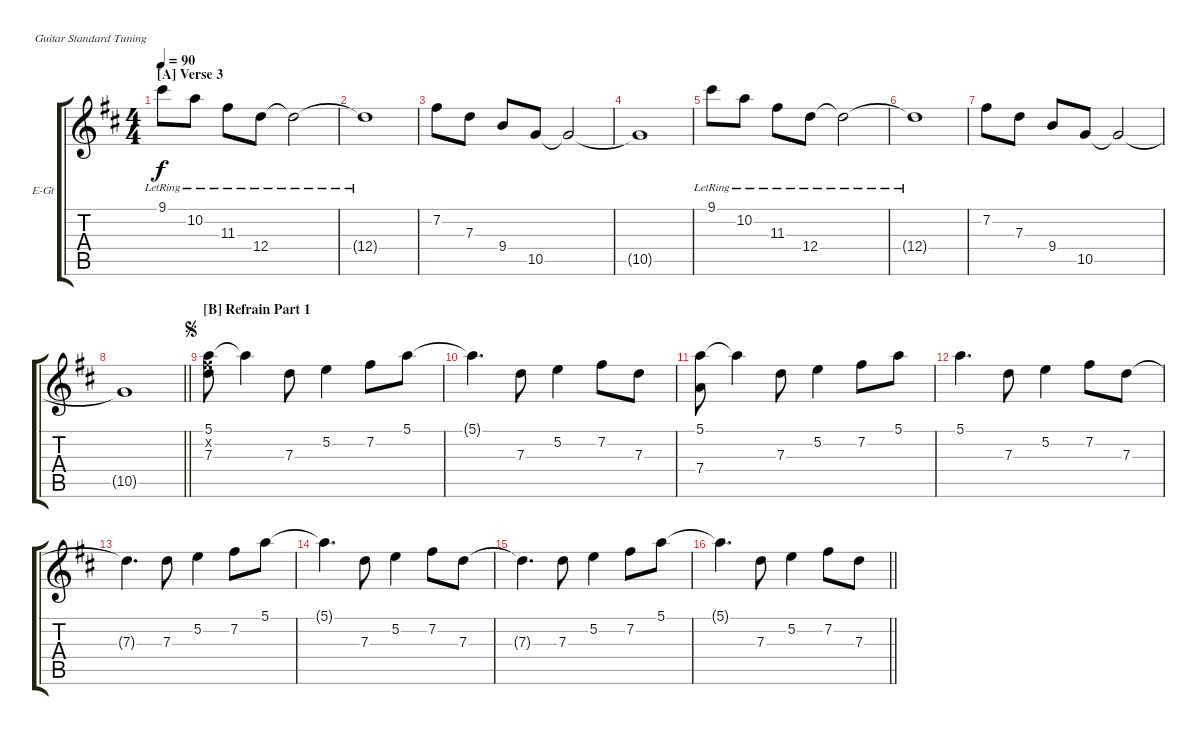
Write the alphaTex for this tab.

\defaultSystemsLayout 4
\bracketExtendMode groupsimilarinstruments
\firstSystemTrackNameOrientation horizontal
\otherSystemsTrackNameOrientation horizontal
\track ("Lead Guitar" "E-Gt") {instrument electricguitarclean}
\staff {score tabs}
\tuning (E4 B3 G3 D3 A2 E2)
\ts (4 4)
\section ("A" "Verse 3")
\tempo 90
\clef g2
\scale
0.336898
\ks d
9.1{lr}.8{dy f} 10.2{lr}.8 11.3{lr}.8 12.4{lr}.8 12.4{lr t}.2 |
\scale
0.163102 12.4{lr t}.1 |
\scale
0.336898 7.2.8 7.3.8 9.4.8 10.5.8 10.5{t}.2 |
\scale
0.163102 10.5{t}.1 |
\scale
0.336898 9.1{lr}.8 10.2{lr}.8 11.3{lr}.8 12.4{lr}.8 12.4{lr t}.2 |
\scale
0.163102 12.4{lr t}.1 |
\scale
0.336898 7.2.8 7.3.8 9.4.8 10.5.8 10.5{t}.2 |
\scale
0.163102
\barLineRight lightlight
10.5{t}.1 |
\section ("B" "Refrain Part 1")
\jump segno
\scale
0.260223 (7.3 5.1 7.2{x}).8 5.1{t}.4 7.3.8 5.2.4 7.2.8 5.1.8 |
\scale
0.239777 5.1{t}.4{d} 7.3.8 5.2.4 7.2.8 7.3.8 |
\scale
0.260223 (7.4 5.1).8 5.1{t}.4 7.3.8 5.2.4 7.2.8 5.1.8 |
\scale
0.239777 5.1.4{d} 7.3.8 5.2.4 7.2.8 7.3.8 |
\scale
0.25 7.3{t}.4{d} 7.3.8 5.2.4 7.2.8 5.1.8 |
\scale
0.25 5.1{t}.4{d} 7.3.8 5.2.4 7.2.8 7.3.8 |
\scale
0.25 7.3{t}.4{d} 7.3.8 5.2.4 7.2.8 5.1.8 |
\scale
0.25
\barLineRight lightlight
5.1{t}.4{d} 7.3.8 5.2.4 7.2.8 7.3.8
